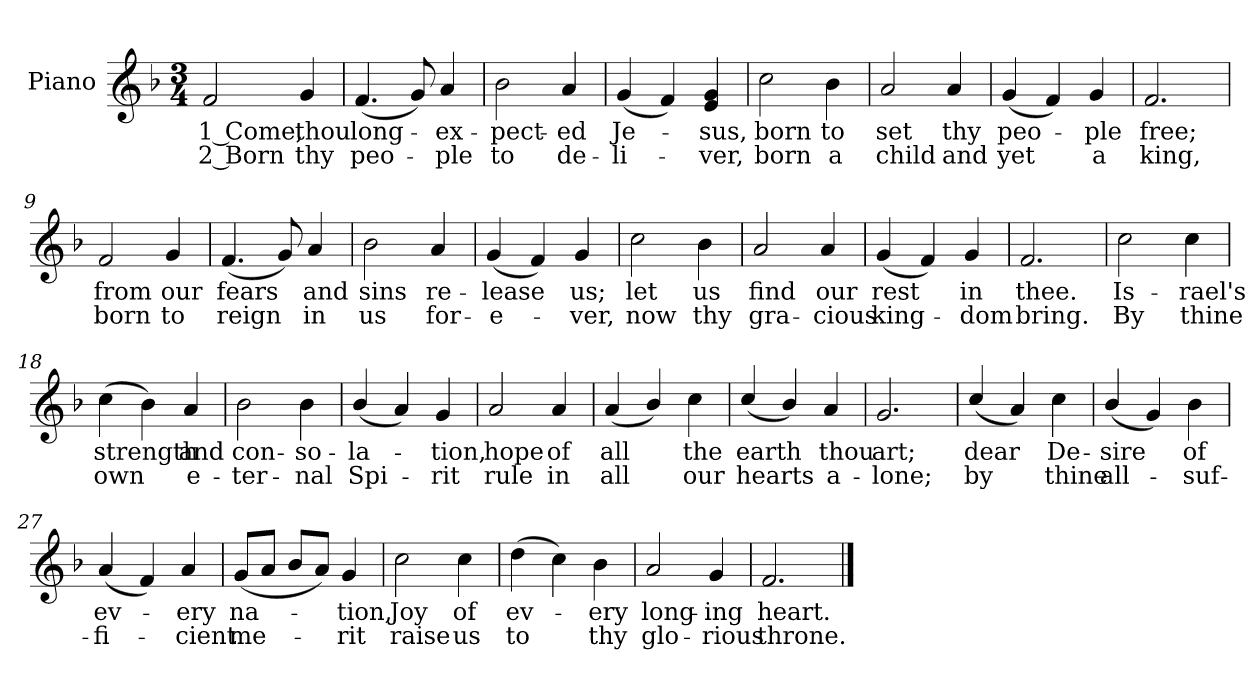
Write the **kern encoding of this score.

**kern	**text	**text
*part1	*part1	*part1
*staff1	*staff1	*staff1
*I"Piano	*	*
*I'Pno.	*	*
!!LO:PB:g=z
*clefG2	*	*
*k[b-]	*	*
*F:	*	*
*M3/4	*	*
=1	=1	=1
!	!LO:LY:b:color=#000000	!LO:LY:b:color=#000000
2fi/	1 Come,	2 Born
!	!LO:LY:b:color=#000000	!LO:LY:b:color=#000000
4gi/	thou	thy
=2	=2	=2
!	!LO:LY:b:color=#000000	!LO:LY:b:color=#000000
(4.fi/	long-	peo-
8gi/)	.	.
!	!LO:LY:b:color=#000000	!LO:LY:b:color=#000000
4ai/	-ex-	-ple
=3	=3	=3
!	!LO:LY:b:color=#000000	!LO:LY:b:color=#000000
2b-i\	-pect-	to
!	!LO:LY:b:color=#000000	!LO:LY:b:color=#000000
4ai/	-ed	de-
=4	=4	=4
!	!LO:LY:b:color=#000000	!LO:LY:b:color=#000000
(4gi/	Je-	-li-
4fi/)	.	.
!	!LO:LY:b:color=#000000	!LO:LY:b:color=#000000
4ei/ 4gi	-sus,	-ver,
=5	=5	=5
!	!LO:LY:b:color=#000000	!LO:LY:b:color=#000000
2cci\	born	born
!	!LO:LY:b:color=#000000	!LO:LY:b:color=#000000
4b-i\	to	a
!!LO:LB:g=z
=6	=6	=6
!	!LO:LY:b:color=#000000	!LO:LY:b:color=#000000
2ai/	set	child
!	!LO:LY:b:color=#000000	!LO:LY:b:color=#000000
4ai/	thy	and
=7	=7	=7
!	!LO:LY:b:color=#000000	!LO:LY:b:color=#000000
(4gi/	peo-	yet
4fi/)	.	.
!	!LO:LY:b:color=#000000	!LO:LY:b:color=#000000
4gi/	-ple	a
=8	=8	=8
!	!LO:LY:b:color=#000000	!LO:LY:b:color=#000000
2.fi/	free;	king,
=9	=9	=9
!	!LO:LY:b:color=#000000	!LO:LY:b:color=#000000
2fi/	from	born
!	!LO:LY:b:color=#000000	!LO:LY:b:color=#000000
4gi/	our	to
=10	=10	=10
!	!LO:LY:b:color=#000000	!LO:LY:b:color=#000000
(4.fi/	fears	reign
8gi/)	.	.
!	!LO:LY:b:color=#000000	!LO:LY:b:color=#000000
4ai/	and	in
=11	=11	=11
!	!LO:LY:b:color=#000000	!LO:LY:b:color=#000000
2b-i\	sins	us
!	!LO:LY:b:color=#000000	!LO:LY:b:color=#000000
4ai/	re-	for-
!!LO:LB:g=z
=12	=12	=12
!	!LO:LY:b:color=#000000	!LO:LY:b:color=#000000
(4gi/	-lease	-e-
4fi/)	.	.
!	!LO:LY:b:color=#000000	!LO:LY:b:color=#000000
4gi/	us;	-ver,
=13	=13	=13
!	!LO:LY:b:color=#000000	!LO:LY:b:color=#000000
2cci\	let	now
!	!LO:LY:b:color=#000000	!LO:LY:b:color=#000000
4b-i\	us	thy
=14	=14	=14
!	!LO:LY:b:color=#000000	!LO:LY:b:color=#000000
2ai/	find	gra-
!	!LO:LY:b:color=#000000	!LO:LY:b:color=#000000
4ai/	our	-cious
=15	=15	=15
!	!LO:LY:b:color=#000000	!LO:LY:b:color=#000000
(4gi/	rest	king-
4fi/)	.	.
!	!LO:LY:b:color=#000000	!LO:LY:b:color=#000000
4gi/	in	-dom
=16	=16	=16
!	!LO:LY:b:color=#000000	!LO:LY:b:color=#000000
2.fi/	thee.	bring.
=17	=17	=17
!	!LO:LY:b:color=#000000	!LO:LY:b:color=#000000
2cci\	Is-	By
!	!LO:LY:b:color=#000000	!LO:LY:b:color=#000000
4cci\	-rael's	thine
!!LO:LB:g=z
=18	=18	=18
!	!LO:LY:b:color=#000000	!LO:LY:b:color=#000000
(4cci\	strength	own
4b-i\)	.	.
!	!LO:LY:b:color=#000000	!LO:LY:b:color=#000000
4ai/	and	e-
=19	=19	=19
!	!LO:LY:b:color=#000000	!LO:LY:b:color=#000000
2b-i\	con-	-ter-
!	!LO:LY:b:color=#000000	!LO:LY:b:color=#000000
4b-i\	-so-	-nal
=20	=20	=20
!	!LO:LY:b:color=#000000	!LO:LY:b:color=#000000
(4b-i/	-la-	Spi-
4ai/)	.	.
!	!LO:LY:b:color=#000000	!LO:LY:b:color=#000000
4gi/	-tion,	-rit
=21	=21	=21
!	!LO:LY:b:color=#000000	!LO:LY:b:color=#000000
2ai/	hope	rule
!	!LO:LY:b:color=#000000	!LO:LY:b:color=#000000
4ai/	of	in
=22	=22	=22
!	!LO:LY:b:color=#000000	!LO:LY:b:color=#000000
(4ai/	all	all
4b-i/)	.	.
!	!LO:LY:b:color=#000000	!LO:LY:b:color=#000000
4cci\	the	our
!!LO:LB:g=z
=23	=23	=23
!	!LO:LY:b:color=#000000	!LO:LY:b:color=#000000
(4cci/	earth	hearts
4b-i/)	.	.
!	!LO:LY:b:color=#000000	!LO:LY:b:color=#000000
4ai/	thou	a-
=24	=24	=24
!	!LO:LY:b:color=#000000	!LO:LY:b:color=#000000
2.gi/	art;	-lone;
=25	=25	=25
!	!LO:LY:b:color=#000000	!LO:LY:b:color=#000000
(4cci/	dear	by
4ai/)	.	.
!	!LO:LY:b:color=#000000	!LO:LY:b:color=#000000
4cci\	De-	thine
=26	=26	=26
!	!LO:LY:b:color=#000000	!LO:LY:b:color=#000000
(4b-i/	-sire	all-
4gi/)	.	.
!	!LO:LY:b:color=#000000	!LO:LY:b:color=#000000
4b-i\	of	-suf-
=27	=27	=27
!	!LO:LY:b:color=#000000	!LO:LY:b:color=#000000
(4ai/	ev-	-fi-
4fi/)	.	.
!	!LO:LY:b:color=#000000	!LO:LY:b:color=#000000
4ai/	-ery	-cient
!!LO:LB:g=z
=28	=28	=28
!	!LO:LY:b:color=#000000	!LO:LY:b:color=#000000
(8gi/L	na-	me-
8ai/J	.	.
8b-i/L	.	.
8ai/J)	.	.
!	!LO:LY:b:color=#000000	!LO:LY:b:color=#000000
4gi/	-tion,	-rit
=29	=29	=29
!	!LO:LY:b:color=#000000	!LO:LY:b:color=#000000
2cci\	Joy	raise
!	!LO:LY:b:color=#000000	!LO:LY:b:color=#000000
4cci\	of	us
=30	=30	=30
!	!LO:LY:b:color=#000000	!LO:LY:b:color=#000000
(4ddi\	ev-	to
4cci\)	.	.
!	!LO:LY:b:color=#000000	!LO:LY:b:color=#000000
4b-i\	-ery	thy
=31	=31	=31
!	!LO:LY:b:color=#000000	!LO:LY:b:color=#000000
2ai/	long-	glo-
!	!LO:LY:b:color=#000000	!LO:LY:b:color=#000000
4gi/	-ing	-rious
=32	=32	=32
!	!LO:LY:b:color=#000000	!LO:LY:b:color=#000000
2.fi/	heart.	throne.
==	==	==
*-	*-	*-
